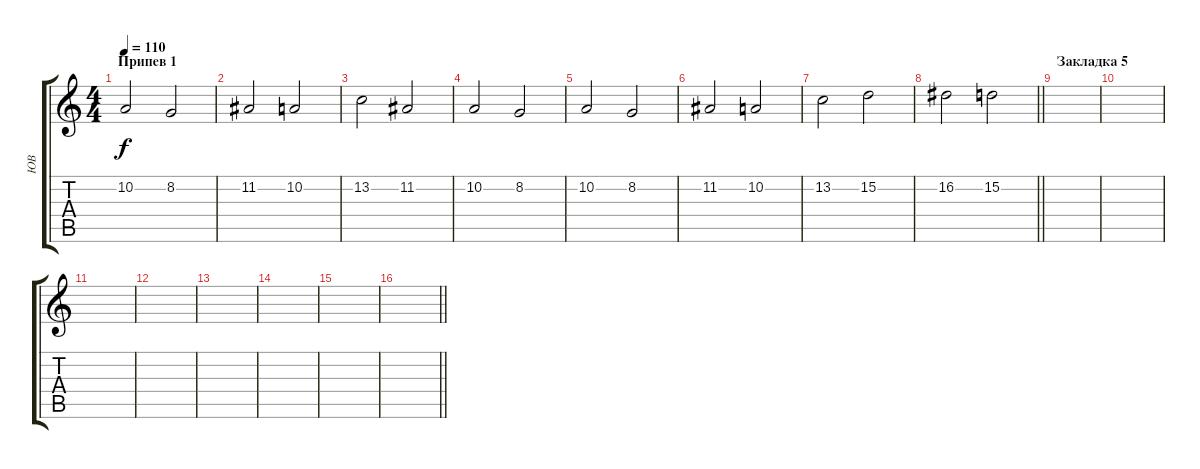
\track ("ЮВ" "ЮВ") {instrument pad8sweep}
\staff {score tabs}
\tuning (E4 B3 G3 D3 A2 E2) {hide}
\ts (4 4)
\section ("" "Припев 1")
\tempo 110
\clef g2
\ks c
10.2.2{dy f instrument pad8sweep} 8.2.2 |
11.2.2 10.2.2 |
13.2.2 11.2.2 |
10.2.2 8.2.2 |
10.2.2 8.2.2 |
11.2.2 10.2.2 |
13.2.2 15.2.2 |
\barLineRight lightlight
16.2.2 15.2.2 |
\section ("" "Закладка 5")
|
|
|
|
|
|
|
\barLineRight lightlight
